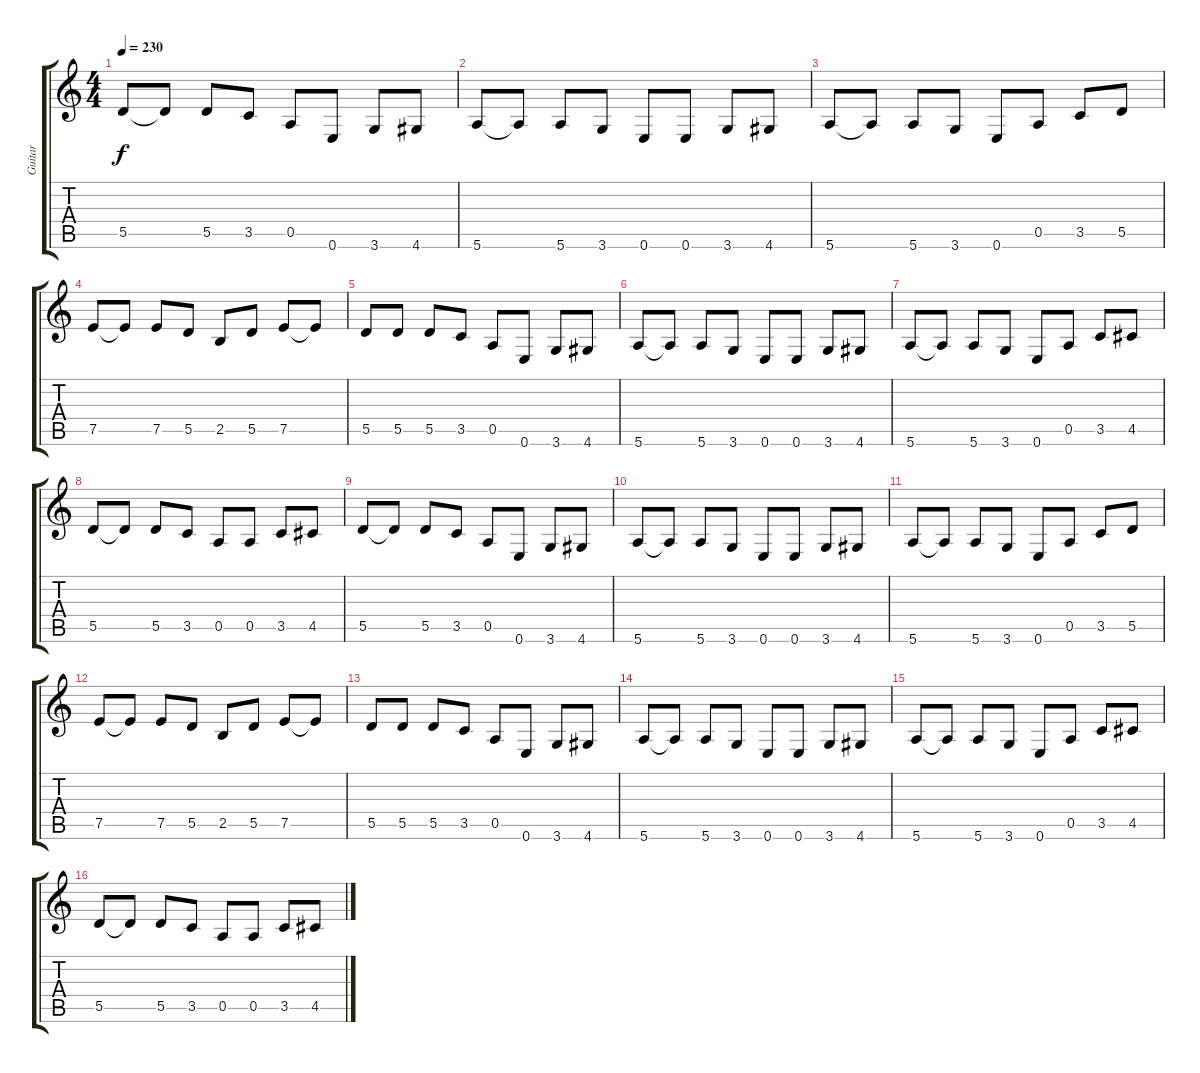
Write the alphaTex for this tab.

\track ("Guitar" "Guitar") {instrument distortionguitar}
\staff {score tabs}
\tuning (E4 B3 G3 D3 A2 E2) {hide}
\ts (4 4)
\tempo 230
\clef g2
\ks c
5.5.8{dy f} 5.5{t}.8 5.5.8 3.5.8 0.5.8 0.6.8 3.6.8 4.6.8 |
5.6.8 5.6{t}.8 5.6.8 3.6.8 0.6.8 0.6.8 3.6.8 4.6.8 |
5.6.8 5.6{t}.8 5.6.8 3.6.8 0.6.8 0.5.8 3.5.8 5.5.8 |
7.5.8 7.5{t}.8 7.5.8 5.5.8 2.5.8 5.5.8 7.5.8 7.5{t}.8 |
5.5.8 5.5.8 5.5.8 3.5.8 0.5.8 0.6.8 3.6.8 4.6.8 |
5.6.8 5.6{t}.8 5.6.8 3.6.8 0.6.8 0.6.8 3.6.8 4.6.8 |
5.6.8 5.6{t}.8 5.6.8 3.6.8 0.6.8 0.5.8 3.5.8 4.5.8 |
5.5.8 5.5{t}.8 5.5.8 3.5.8 0.5.8 0.5.8 3.5.8 4.5.8 |
5.5.8 5.5{t}.8 5.5.8 3.5.8 0.5.8 0.6.8 3.6.8 4.6.8 |
5.6.8 5.6{t}.8 5.6.8 3.6.8 0.6.8 0.6.8 3.6.8 4.6.8 |
5.6.8 5.6{t}.8 5.6.8 3.6.8 0.6.8 0.5.8 3.5.8 5.5.8 |
7.5.8 7.5{t}.8 7.5.8 5.5.8 2.5.8 5.5.8 7.5.8 7.5{t}.8 |
5.5.8 5.5.8 5.5.8 3.5.8 0.5.8 0.6.8 3.6.8 4.6.8 |
5.6.8 5.6{t}.8 5.6.8 3.6.8 0.6.8 0.6.8 3.6.8 4.6.8 |
5.6.8 5.6{t}.8 5.6.8 3.6.8 0.6.8 0.5.8 3.5.8 4.5.8 |
5.5.8 5.5{t}.8 5.5.8 3.5.8 0.5.8 0.5.8 3.5.8 4.5.8
